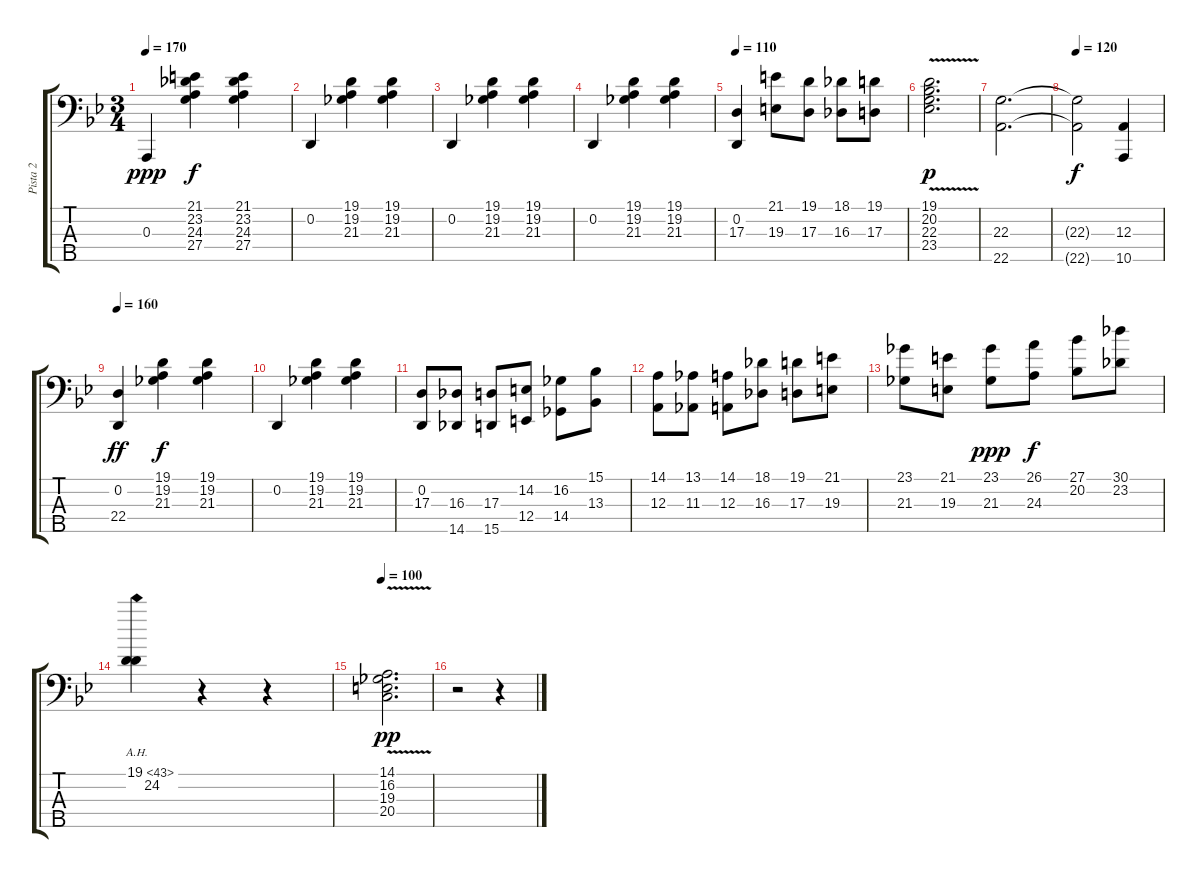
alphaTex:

\track ("Pista 2" "Pista 2") {instrument acousticgrandpiano}
\staff {score tabs}
\tuning (G2 D2 A1 E1 B0) {hide}
\ts (3 4)
\tempo 170
\clef f4
\ks bb
0.3.4{dy ppp} (21.1 23.2 24.3 27.4).4{dy f} (21.1 23.2 24.3 27.4).4 |
0.2.4 (19.1 19.2 21.3).4 (19.1 19.2 21.3).4 |
0.2.4 (19.1 19.2 21.3).4 (19.1 19.2 21.3).4 |
0.2.4 (19.1 19.2 21.3).4 (19.1 19.2 21.3).4 |
\tempo 110
(0.2 17.3).4 (21.1 19.3).8 (19.1 17.3).8 (18.1 16.3).8 (19.1 17.3).8 |
(19.1{v} 20.2 22.3 23.4).2{d dy p} |
(22.3 22.5).2{d} |
\tempo 120
(22.3{t} 22.5{t}).2{dy f} (12.3 10.5).4 |
\tempo 160
(0.2 22.4).4{dy ff} (19.1 19.2 21.3).4{dy f} (19.1 19.2 21.3).4 |
0.2.4 (19.1 19.2 21.3).4 (19.1 19.2 21.3).4 |
(0.2 17.3).8 (16.3 14.5).8 (17.3 15.5).8 (14.2 12.4).8 (16.2 14.4).8 (15.1 13.3).8 |
(14.1 12.3).8 (13.1 11.3).8 (14.1 12.3).8 (18.1 16.3).8 (19.1 17.3).8 (21.1 19.3).8 |
(23.1 21.3).8 (21.1 19.3).8 (23.1 21.3).8{dy ppp} (26.1 24.3).8{dy f} (27.1 20.2).8 (30.1 23.2).8 |
(19.1{ah 24} 24.2).4 r.4 r.4 |
\tempo 100
(14.1{v} 16.2 19.3 20.4).2{d dy pp} |
r.2 r.4
